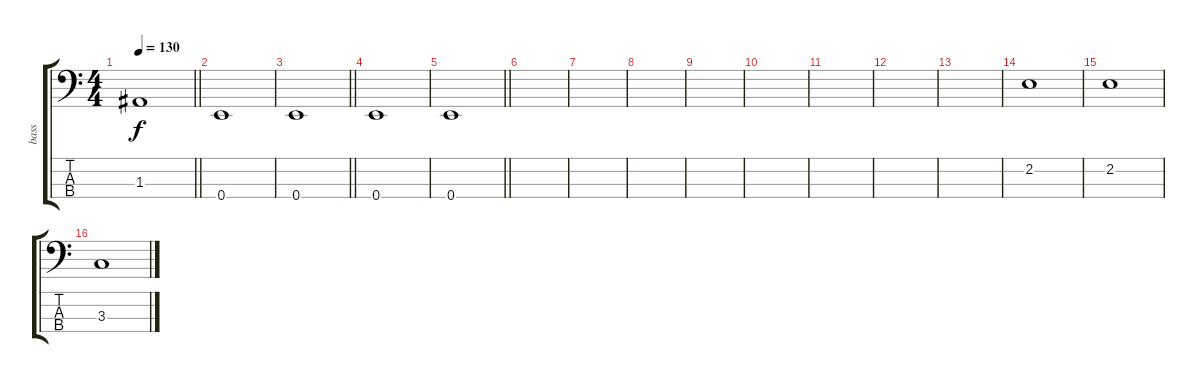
\track ("bass" "bass") {instrument electricbassfinger}
\staff {score tabs}
\tuning (G2 D2 A1 E1) {hide}
\ts (4 4)
\tempo 130
\clef f4
\barLineRight lightlight
\ks c
1.3.1{dy f} |
0.4.1 |
\barLineRight lightlight
0.4.1 |
0.4.1 |
\barLineRight lightlight
0.4.1 |
|
|
|
|
|
|
|
|
2.2.1 |
2.2.1 |
3.3.1
